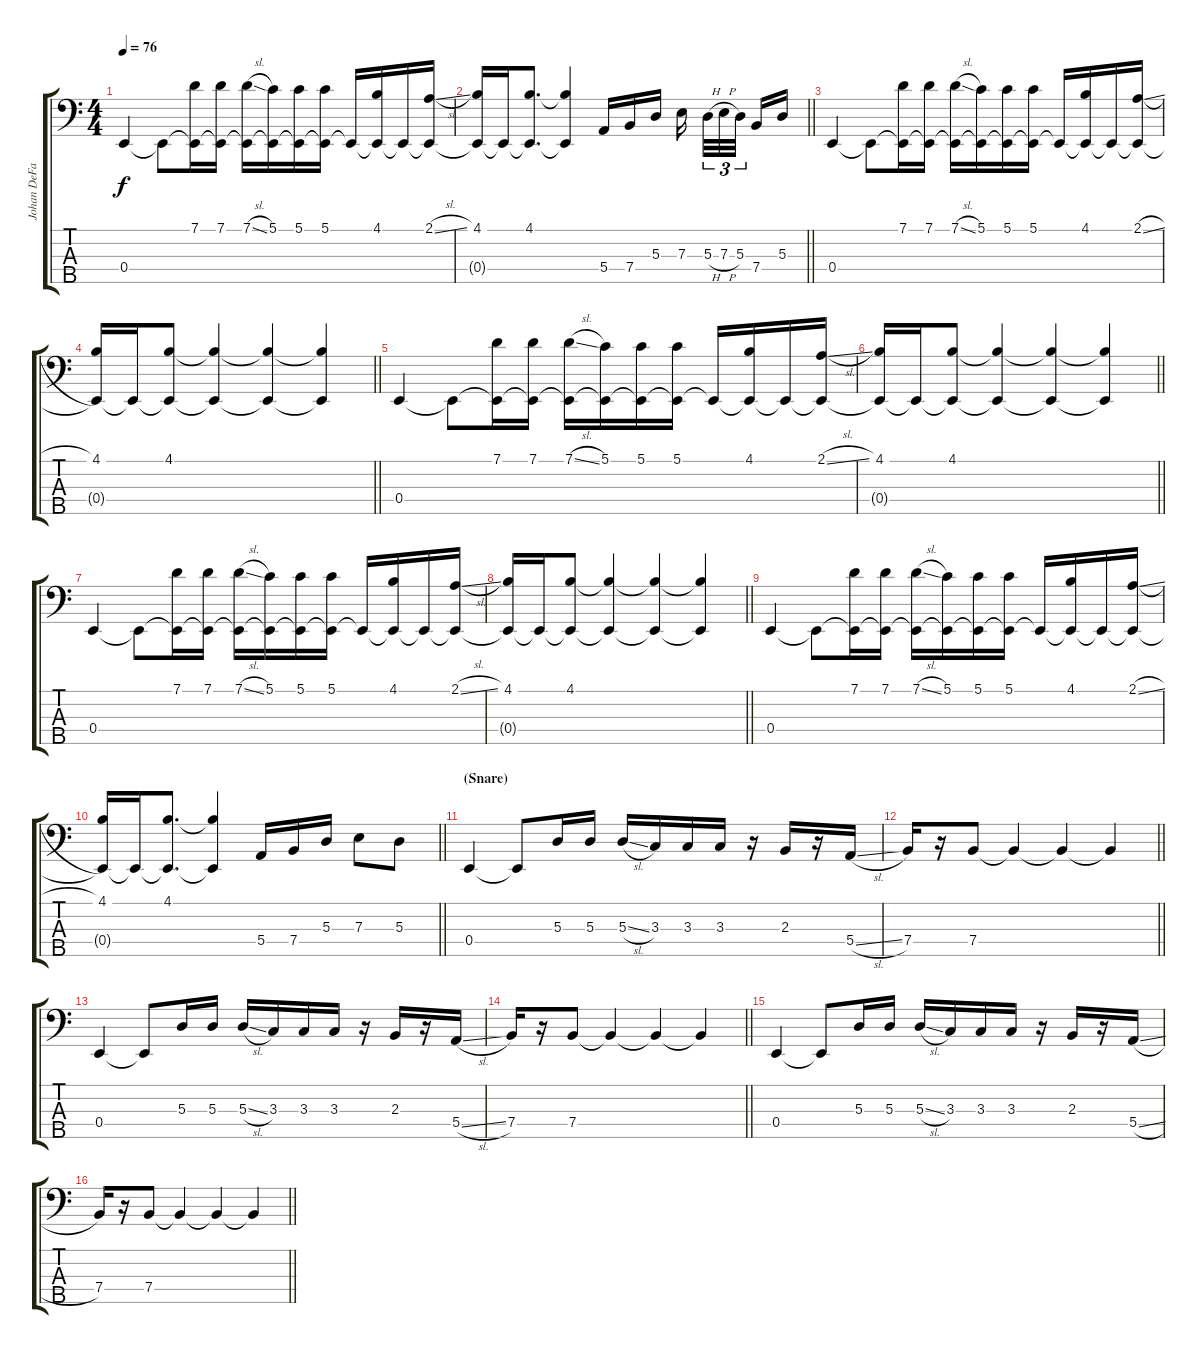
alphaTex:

\track ("Johan DeFarfalla - Bass" "Johan DeFa") {instrument fretlessbass}
\staff {score tabs}
\tuning (G2 D2 A1 E1 B0) {hide}
\ts (4 4)
\tempo 76
\clef f4
\ks c
0.4.4{dy f} 0.4{t}.8 (7.1 0.4{t}).16 (7.1 0.4{t}).16 (7.1{sl} 0.4{t}).16 (5.1 0.4{t}).16 (5.1 0.4{t}).16 (5.1 0.4{t}).16 0.4{t}.16 (4.1 0.4{t}).16 0.4{t}.16 (2.1{sl} 0.4{t}).16 |
\barLineRight lightlight
(4.1 0.4{t}).16 0.4{t}.16 (4.1 0.4{t}).8{d} (4.1{t} 0.4{t}).4 5.4.16 7.4.16 5.3.16 7.3.16{beam splitsecondary} 5.3{h}.32{tu (3 2)} 7.3{h}.32{tu (3 2)} 5.3.32{tu (3 2) beam splitsecondary} 7.4.16 5.3.16 |
0.4.4 0.4{t}.8 (7.1 0.4{t}).16 (7.1 0.4{t}).16 (7.1{sl} 0.4{t}).16 (5.1 0.4{t}).16 (5.1 0.4{t}).16 (5.1 0.4{t}).16 0.4{t}.16 (4.1 0.4{t}).16 0.4{t}.16 (2.1{sl} 0.4{t}).16 |
\barLineRight lightlight
(4.1 0.4{t}).16 0.4{t}.16 (4.1 0.4{t}).8 (4.1{t} 0.4{t}).4 (4.1{t} 0.4{t}).4 (4.1{t} 0.4{t}).4 |
0.4.4 0.4{t}.8 (7.1 0.4{t}).16 (7.1 0.4{t}).16 (7.1{sl} 0.4{t}).16 (5.1 0.4{t}).16 (5.1 0.4{t}).16 (5.1 0.4{t}).16 0.4{t}.16 (4.1 0.4{t}).16 0.4{t}.16 (2.1{sl} 0.4{t}).16 |
\barLineRight lightlight
(4.1 0.4{t}).16 0.4{t}.16 (4.1 0.4{t}).8 (4.1{t} 0.4{t}).4 (4.1{t} 0.4{t}).4 (4.1{t} 0.4{t}).4 |
0.4.4 0.4{t}.8 (7.1 0.4{t}).16 (7.1 0.4{t}).16 (7.1{sl} 0.4{t}).16 (5.1 0.4{t}).16 (5.1 0.4{t}).16 (5.1 0.4{t}).16 0.4{t}.16 (4.1 0.4{t}).16 0.4{t}.16 (2.1{sl} 0.4{t}).16 |
\barLineRight lightlight
(4.1 0.4{t}).16 0.4{t}.16 (4.1 0.4{t}).8 (4.1{t} 0.4{t}).4 (4.1{t} 0.4{t}).4 (4.1{t} 0.4{t}).4 |
0.4.4 0.4{t}.8 (7.1 0.4{t}).16 (7.1 0.4{t}).16 (7.1{sl} 0.4{t}).16 (5.1 0.4{t}).16 (5.1 0.4{t}).16 (5.1 0.4{t}).16 0.4{t}.16 (4.1 0.4{t}).16 0.4{t}.16 (2.1{sl} 0.4{t}).16 |
\barLineRight lightlight
(4.1 0.4{t}).16 0.4{t}.16 (4.1 0.4{t}).8{d} (4.1{t} 0.4{t}).4 5.4.16 7.4.16 5.3.16 7.3.8 5.3.8 |
\section ("" "(Snare)")
0.4.4 0.4{t}.8 5.3.16 5.3.16 5.3{sl}.16 3.3.16 3.3.16 3.3.16 r.16 2.3.16 r.16 5.4{sl}.16 |
\barLineRight lightlight
7.4.16 r.16 7.4.8 7.4{t}.4 7.4{t}.4 7.4{t}.4 |
0.4.4 0.4{t}.8 5.3.16 5.3.16 5.3{sl}.16 3.3.16 3.3.16 3.3.16 r.16 2.3.16 r.16 5.4{sl}.16 |
\barLineRight lightlight
7.4.16 r.16 7.4.8 7.4{t}.4 7.4{t}.4 7.4{t}.4 |
0.4.4 0.4{t}.8 5.3.16 5.3.16 5.3{sl}.16 3.3.16 3.3.16 3.3.16 r.16 2.3.16 r.16 5.4{sl}.16 |
\barLineRight lightlight
7.4.16 r.16 7.4.8 7.4{t}.4 7.4{t}.4 7.4{t}.4
